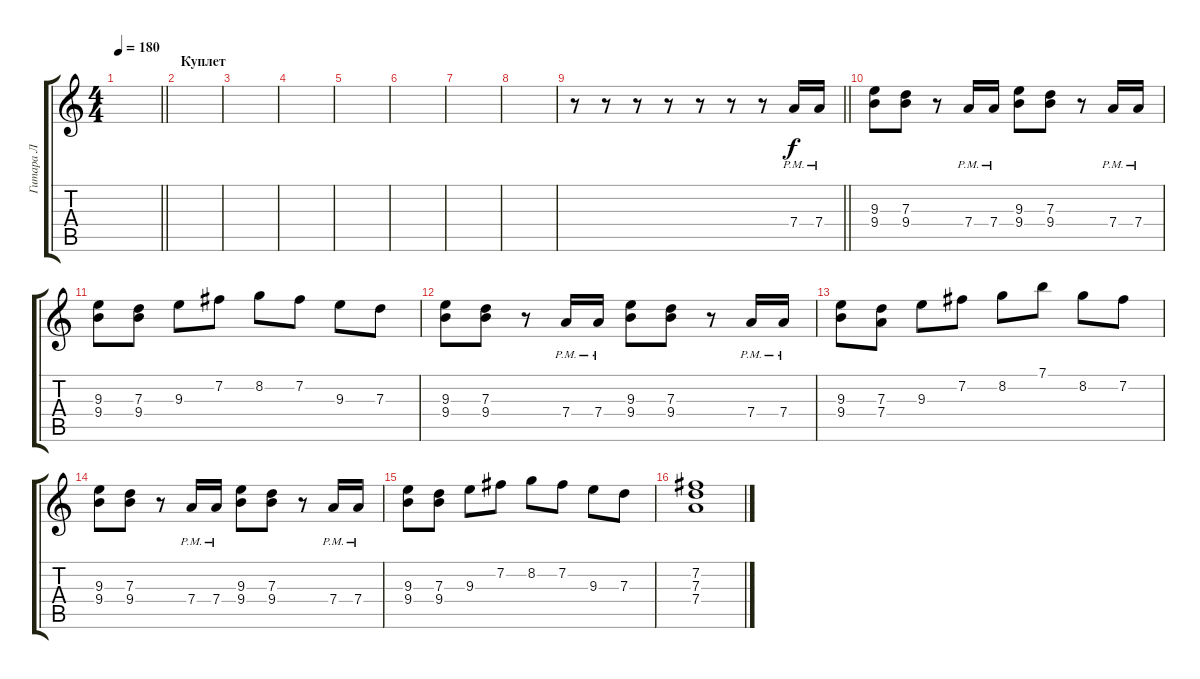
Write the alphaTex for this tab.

\track ("Гитара Л" "Гитара Л") {instrument distortionguitar}
\staff {score tabs}
\tuning (E4 B3 G3 D3 A2 E2) {hide}
\ts (4 4)
\tempo 180
\clef g2
\barLineRight lightlight
\ks c
|
\section ("" "Куплет")
|
|
|
|
|
|
|
\barLineRight lightlight
r.8 r.8 r.8 r.8 r.8 r.8 r.8 7.4{pm}.16 7.4{pm}.16 |
\section ("" " ")
(9.3 9.4).8 (7.3 9.4).8 r.8 7.4{pm}.16 7.4{pm}.16 (9.3 9.4).8 (7.3 9.4).8 r.8 7.4{pm}.16 7.4{pm}.16 |
(9.3 9.4).8 (7.3 9.4).8 9.3.8 7.2.8 8.2.8 7.2.8 9.3.8 7.3.8 |
(9.3 9.4).8 (7.3 9.4).8 r.8 7.4{pm}.16 7.4{pm}.16 (9.3 9.4).8 (7.3 9.4).8 r.8 7.4{pm}.16 7.4{pm}.16 |
(9.3 9.4).8 (7.3 7.4).8 9.3.8 7.2.8 8.2.8 7.1.8 8.2.8 7.2.8 |
(9.3 9.4).8 (7.3 9.4).8 r.8 7.4{pm}.16 7.4{pm}.16 (9.3 9.4).8 (7.3 9.4).8 r.8 7.4{pm}.16 7.4{pm}.16 |
(9.3 9.4).8 (7.3 9.4).8 9.3.8 7.2.8 8.2.8 7.2.8 9.3.8 7.3.8 |
(7.2 7.3 7.4).1
